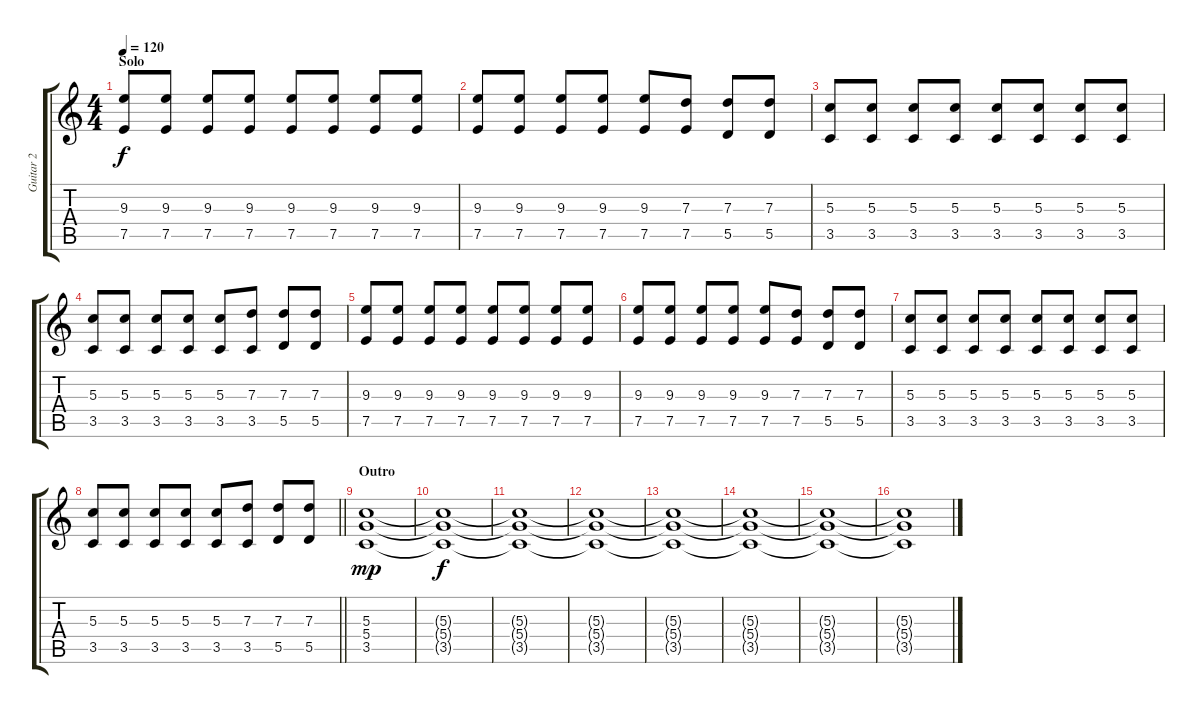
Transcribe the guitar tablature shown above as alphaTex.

\track ("Guitar 2" "Guitar 2") {instrument distortionguitar}
\staff {score tabs}
\tuning (E4 B3 G3 D3 A2 E2) {hide}
\ts (4 4)
\section ("" "Solo")
\tempo 120
\clef g2
\ks c
(9.3 7.5).8{dy f} (9.3 7.5).8 (9.3 7.5).8 (9.3 7.5).8 (9.3 7.5).8 (9.3 7.5).8 (9.3 7.5).8 (9.3 7.5).8 |
(9.3 7.5).8 (9.3 7.5).8 (9.3 7.5).8 (9.3 7.5).8 (9.3 7.5).8 (7.3 7.5).8 (7.3 5.5).8 (7.3 5.5).8 |
(5.3 3.5).8 (5.3 3.5).8 (5.3 3.5).8 (5.3 3.5).8 (5.3 3.5).8 (5.3 3.5).8 (5.3 3.5).8 (5.3 3.5).8 |
(5.3 3.5).8 (5.3 3.5).8 (5.3 3.5).8 (5.3 3.5).8 (5.3 3.5).8 (7.3 3.5).8 (7.3 5.5).8 (7.3 5.5).8 |
(9.3 7.5).8 (9.3 7.5).8 (9.3 7.5).8 (9.3 7.5).8 (9.3 7.5).8 (9.3 7.5).8 (9.3 7.5).8 (9.3 7.5).8 |
(9.3 7.5).8 (9.3 7.5).8 (9.3 7.5).8 (9.3 7.5).8 (9.3 7.5).8 (7.3 7.5).8 (7.3 5.5).8 (7.3 5.5).8 |
(5.3 3.5).8 (5.3 3.5).8 (5.3 3.5).8 (5.3 3.5).8 (5.3 3.5).8 (5.3 3.5).8 (5.3 3.5).8 (5.3 3.5).8 |
\barLineRight lightlight
(5.3 3.5).8 (5.3 3.5).8 (5.3 3.5).8 (5.3 3.5).8 (5.3 3.5).8 (7.3 3.5).8 (7.3 5.5).8 (7.3 5.5).8 |
\section ("" "Outro")
(5.3 5.4 3.5).1{dy mp volume 5} |
(5.3{t} 5.4{t} 3.5{t}).1{dy f} |
(5.3{t} 5.4{t} 3.5{t}).1{volume 4} |
(5.3{t} 5.4{t} 3.5{t}).1 |
(5.3{t} 5.4{t} 3.5{t}).1 |
(5.3{t} 5.4{t} 3.5{t}).1 |
(5.3{t} 5.4{t} 3.5{t}).1 |
(5.3{t} 5.4{t} 3.5{t}).1
